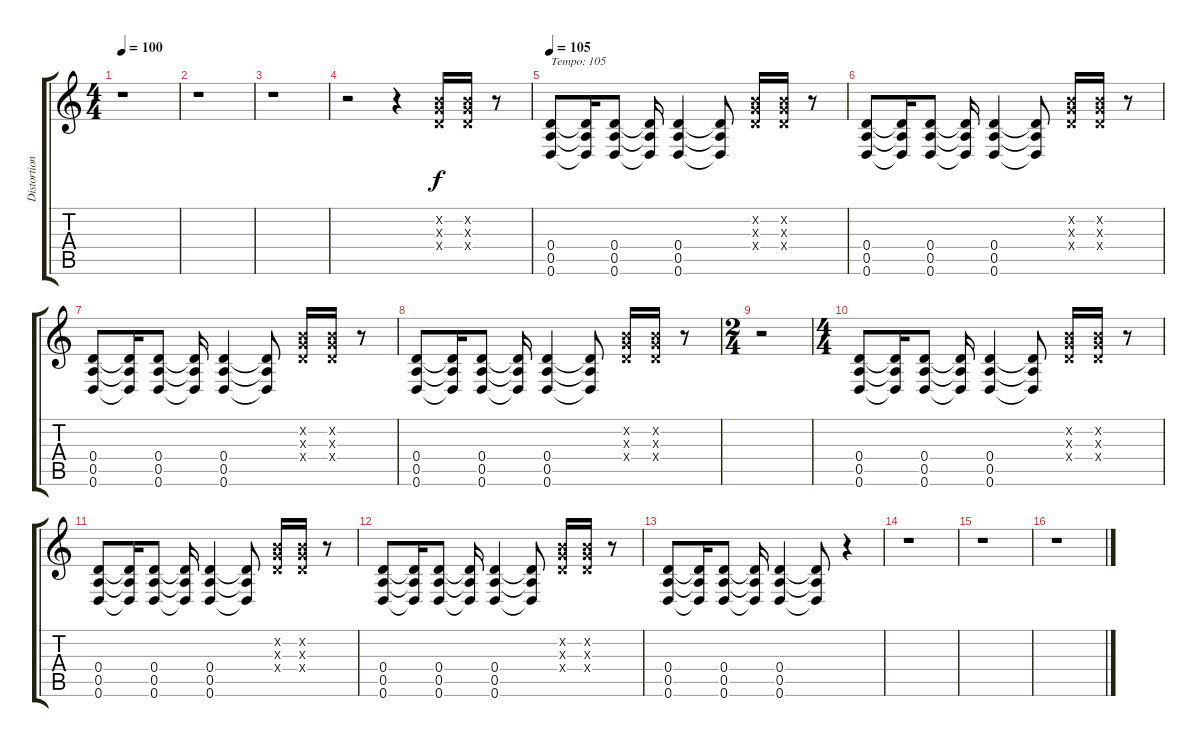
\track ("Distortion Guitar 1" "Distortion") {instrument distortionguitar}
\staff {score tabs}
\tuning (E4 B3 G3 D3 A2 D2) {hide}
\ts (4 4)
\tempo 100
\clef g2
\ks c
r.1{dy f} |
r.1 |
r.1 |
r.2 r.4 (0.2{x} 0.3{x} 0.4{x}).16 (0.2{x} 0.3{x} 0.4{x}).16 r.8 |
\tempo 105
(0.4 0.5 0.6).8{txt "Tempo: 105"} (0.4{t} 0.5{t} 0.6{t}).16 (0.4 0.5 0.6).8 (0.4{t} 0.5{t} 0.6{t}).16 (0.4 0.5 0.6).4 (0.4{t} 0.5{t} 0.6{t}).8 (0.2{x} 0.3{x} 0.4{x}).16 (0.2{x} 0.3{x} 0.4{x}).16 r.8 |
(0.4 0.5 0.6).8 (0.4{t} 0.5{t} 0.6{t}).16 (0.4 0.5 0.6).8 (0.4{t} 0.5{t} 0.6{t}).16 (0.4 0.5 0.6).4 (0.4{t} 0.5{t} 0.6{t}).8 (0.2{x} 0.3{x} 0.4{x}).16 (0.2{x} 0.3{x} 0.4{x}).16 r.8 |
(0.4 0.5 0.6).8 (0.4{t} 0.5{t} 0.6{t}).16 (0.4 0.5 0.6).8 (0.4{t} 0.5{t} 0.6{t}).16 (0.4 0.5 0.6).4 (0.4{t} 0.5{t} 0.6{t}).8 (0.2{x} 0.3{x} 0.4{x}).16 (0.2{x} 0.3{x} 0.4{x}).16 r.8 |
(0.4 0.5 0.6).8 (0.4{t} 0.5{t} 0.6{t}).16 (0.4 0.5 0.6).8 (0.4{t} 0.5{t} 0.6{t}).16 (0.4 0.5 0.6).4 (0.4{t} 0.5{t} 0.6{t}).8 (0.2{x} 0.3{x} 0.4{x}).16 (0.2{x} 0.3{x} 0.4{x}).16 r.8 |
\ts (2 4)
r.2 |
\ts (4 4)
(0.4 0.5 0.6).8 (0.4{t} 0.5{t} 0.6{t}).16 (0.4 0.5 0.6).8 (0.4{t} 0.5{t} 0.6{t}).16 (0.4 0.5 0.6).4 (0.4{t} 0.5{t} 0.6{t}).8 (0.2{x} 0.3{x} 0.4{x}).16 (0.2{x} 0.3{x} 0.4{x}).16 r.8 |
(0.4 0.5 0.6).8 (0.4{t} 0.5{t} 0.6{t}).16 (0.4 0.5 0.6).8 (0.4{t} 0.5{t} 0.6{t}).16 (0.4 0.5 0.6).4 (0.4{t} 0.5{t} 0.6{t}).8 (0.2{x} 0.3{x} 0.4{x}).16 (0.2{x} 0.3{x} 0.4{x}).16 r.8 |
(0.4 0.5 0.6).8 (0.4{t} 0.5{t} 0.6{t}).16 (0.4 0.5 0.6).8 (0.4{t} 0.5{t} 0.6{t}).16 (0.4 0.5 0.6).4 (0.4{t} 0.5{t} 0.6{t}).8 (0.2{x} 0.3{x} 0.4{x}).16 (0.2{x} 0.3{x} 0.4{x}).16 r.8 |
(0.4 0.5 0.6).8 (0.4{t} 0.5{t} 0.6{t}).16 (0.4 0.5 0.6).8 (0.4{t} 0.5{t} 0.6{t}).16 (0.4 0.5 0.6).4 (0.4{t} 0.5{t} 0.6{t}).8 r.4 |
r.1 |
r.1 |
r.1
